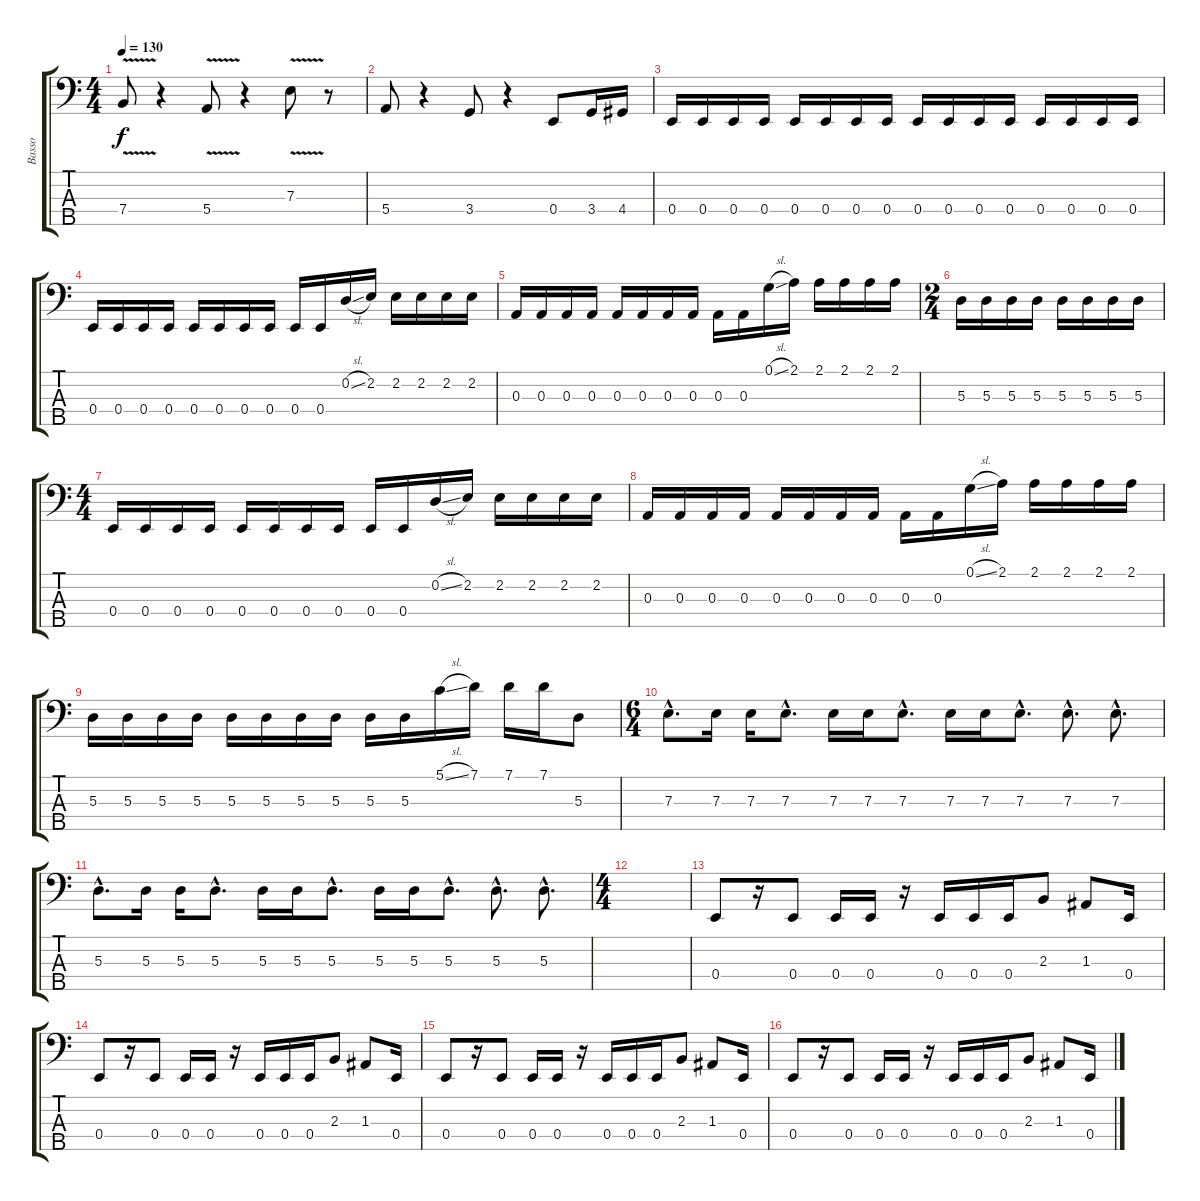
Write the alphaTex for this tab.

\track ("Basso" "Basso") {instrument electricbassfinger}
\staff {score tabs}
\tuning (G2 D2 A1 E1 B0) {hide}
\ts (4 4)
\tempo 130
\clef f4
\ks c
7.4{v}.8{dy f} r.4 5.4{v}.8 r.4 7.3{v}.8 r.8 |
5.4.8 r.4 3.4.8 r.4 0.4.8 3.4.16 4.4.16 |
0.4.16 0.4.16 0.4.16 0.4.16 0.4.16 0.4.16 0.4.16 0.4.16 0.4.16 0.4.16 0.4.16 0.4.16 0.4.16 0.4.16 0.4.16 0.4.16 |
0.4.16 0.4.16 0.4.16 0.4.16 0.4.16 0.4.16 0.4.16 0.4.16 0.4.16 0.4.16 0.2{sl}.16 2.2.16 2.2.16 2.2.16 2.2.16 2.2.16 |
0.3.16 0.3.16 0.3.16 0.3.16 0.3.16 0.3.16 0.3.16 0.3.16 0.3.16 0.3.16 0.1{sl}.16 2.1.16 2.1.16 2.1.16 2.1.16 2.1.16 |
\ts (2 4)
5.3.16 5.3.16 5.3.16 5.3.16 5.3.16 5.3.16 5.3.16 5.3.16 |
\ts (4 4)
0.4.16 0.4.16 0.4.16 0.4.16 0.4.16 0.4.16 0.4.16 0.4.16 0.4.16 0.4.16 0.2{sl}.16 2.2.16 2.2.16 2.2.16 2.2.16 2.2.16 |
0.3.16 0.3.16 0.3.16 0.3.16 0.3.16 0.3.16 0.3.16 0.3.16 0.3.16 0.3.16 0.1{sl}.16 2.1.16 2.1.16 2.1.16 2.1.16 2.1.16 |
5.3.16 5.3.16 5.3.16 5.3.16 5.3.16 5.3.16 5.3.16 5.3.16 5.3.16 5.3.16 5.1{sl}.16 7.1.16 7.1.16 7.1.16 5.3.8 |
\ts (6 4)
7.3{hac}.8{d} 7.3.16 7.3.16 7.3{hac}.8{d} 7.3.16 7.3.16 7.3{hac}.8{d} 7.3.16 7.3.16 7.3{hac}.8{d} 7.3{hac}.8{d} 7.3{hac}.8{d} |
5.3{hac}.8{d} 5.3.16 5.3.16 5.3{hac}.8{d} 5.3.16 5.3.16 5.3{hac}.8{d} 5.3.16 5.3.16 5.3{hac}.8{d} 5.3{hac}.8{d} 5.3{hac}.8{d} |
\ts (4 4)
|
0.4.8 r.16 0.4.8 0.4.16 0.4.16 r.16 0.4.16 0.4.16 0.4.16 2.3.8 1.3.8 0.4.16 |
0.4.8 r.16 0.4.8 0.4.16 0.4.16 r.16 0.4.16 0.4.16 0.4.16 2.3.8 1.3.8 0.4.16 |
0.4.8 r.16 0.4.8 0.4.16 0.4.16 r.16 0.4.16 0.4.16 0.4.16 2.3.8 1.3.8 0.4.16 |
0.4.8 r.16 0.4.8 0.4.16 0.4.16 r.16 0.4.16 0.4.16 0.4.16 2.3.8 1.3.8 0.4.16
